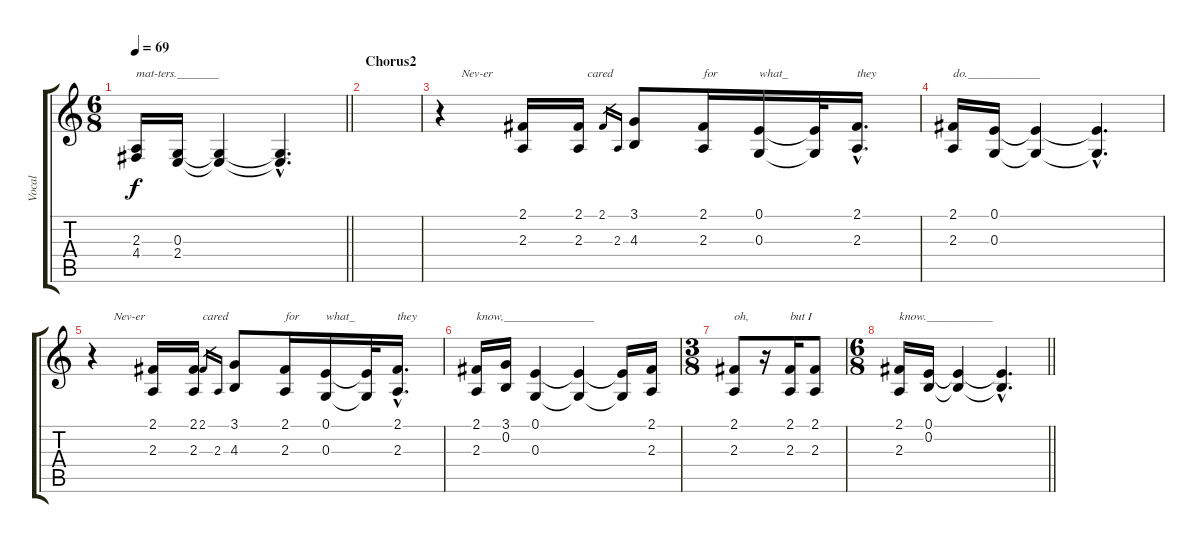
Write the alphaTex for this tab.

\track ("Vocal" "Vocal") {instrument lead2sawtooth}
\staff {score tabs}
\tuning (E4 B3 G3 D3 A2 E2) {hide}
\ts (6 8)
\tempo 69
\clef g2
\barLineRight lightlight
\ks c
(2.3 4.4).16{txt "mat-ters._______" dy f} (0.3 2.4).16 (0.3{t} 2.4{t}).4 (0.3{hac t} 2.4{hac t}).4{d} |
\section ("" "Chorus2")
|
r.4{txt "       Nev-er"} (2.1 2.3).16 (2.1 2.3).16{txt "   cared"} 2.1.16{gr} 2.3.16{gr} (3.1 4.3).8 (2.1 2.3).16{txt "for"} (0.1 0.3).16{txt "what_"} (0.1{t} 0.3{t}).32 (2.1{hac} 2.3{hac}).16{d txt "they"} |
(2.1 2.3).16{txt "do.____________"} (0.1 0.3).16 (0.1{t} 0.3{t}).4 (0.1{hac t} 0.3{hac t}).4{d} |
r.4{txt "       Nev-er"} (2.1 2.3).16 (2.1 2.3).16{txt "   cared"} 2.1.16{gr} 2.3.16{gr} (3.1 4.3).8 (2.1 2.3).16{txt "for"} (0.1 0.3).16{txt "what_"} (0.1{t} 0.3{t}).32 (2.1{hac} 2.3{hac}).16{d txt "they"} |
(2.1 2.3).16{txt "know,_______________"} (3.1 0.2).16 (0.1 0.3).4 (0.1{t} 0.3{t}).4 (0.1{t} 0.3{t}).16 (2.1 2.3).16 |
\ts (3 8)
(2.1 2.3).8{txt "oh,"} r.16 (2.1 2.3).16{txt "but I"} (2.1 2.3).8 |
\ts (6 8)
\barLineRight lightlight
(2.1 2.3).16{txt "know.___________"} (0.1 0.2).16 (0.1{t} 0.2{t}).4 (0.1{hac t} 0.2{hac t}).4{d}
